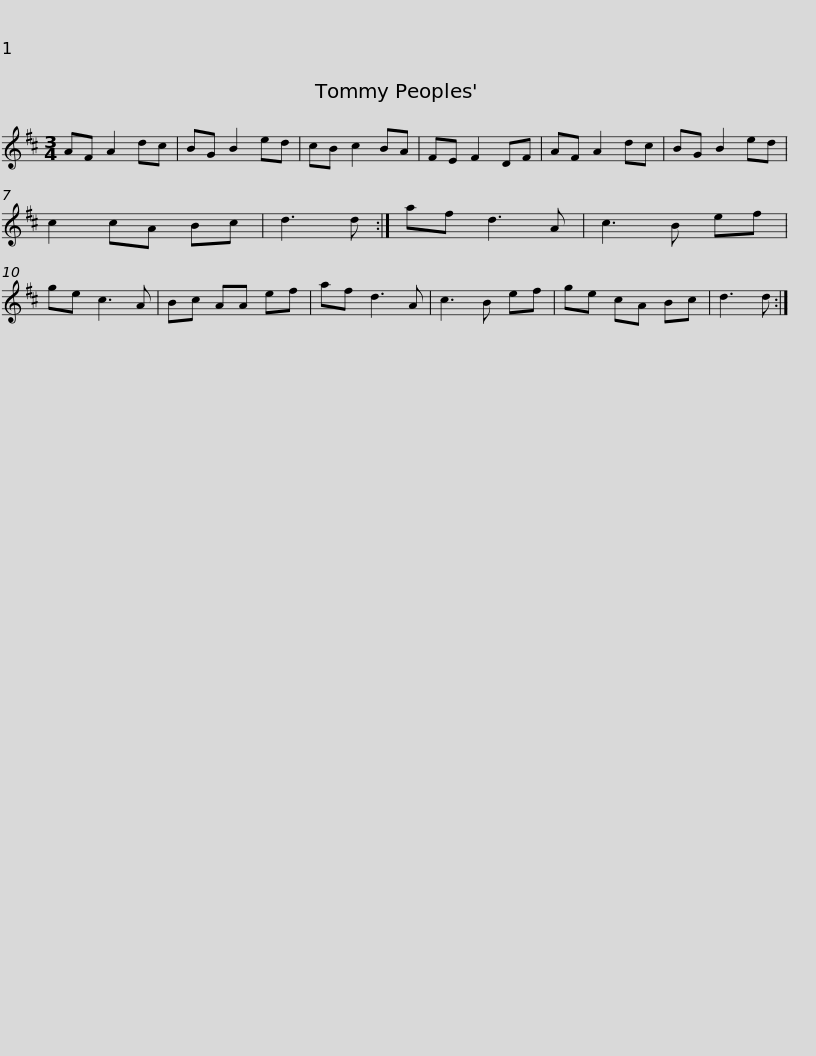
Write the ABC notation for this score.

X:1
L:1/8
M:3/4
I:linebreak $
K:D
V:1 treble
V:1
 AF A2 dc | BG B2 ed | cB c2 BA | FE F2 DF | AF A2 dc | %5
 BG B2 ed | c2 cA Bc | d3 d :| af d3 A |$ c3 B ef | %10
 ge c3 A | Bc AA ef | af d3 A | c3 B ef | ge cA Bc | %15
 d3 d :| %16
